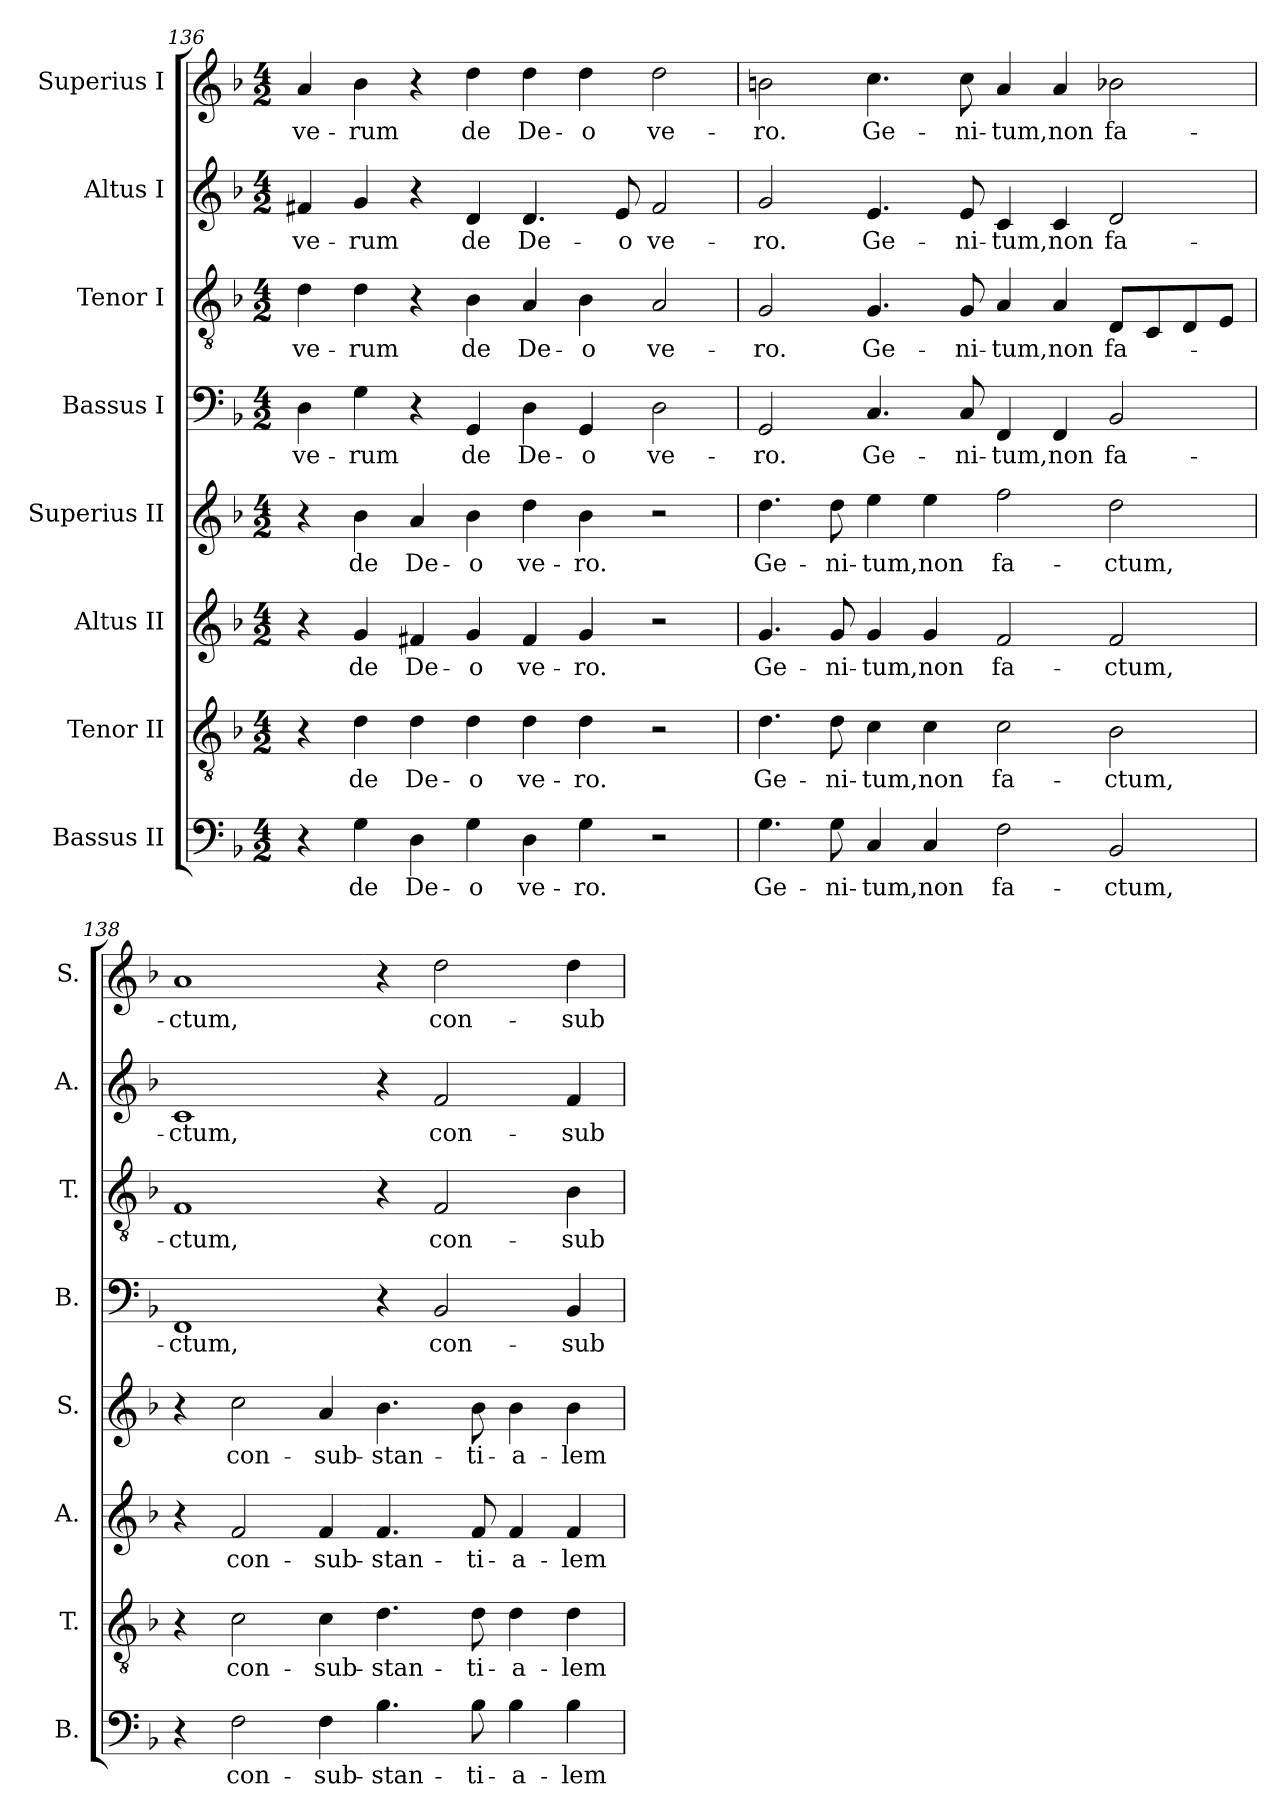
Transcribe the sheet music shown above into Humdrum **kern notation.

**kern	**text	**kern	**text	**kern	**text	**kern	**text	**kern	**text	**kern	**text	**kern	**text	**kern	**text
*part8	*part8	*part7	*part7	*part6	*part6	*part5	*part5	*part4	*part4	*part3	*part3	*part2	*part2	*part1	*part1
*staff8	*staff8	*staff7	*staff7	*staff6	*staff6	*staff5	*staff5	*staff4	*staff4	*staff3	*staff3	*staff2	*staff2	*staff1	*staff1
*I"Bassus II	*	*I"Tenor II	*	*I"Altus II	*	*I"Superius II	*	*I"Bassus I	*	*I"Tenor I	*	*I"Altus I	*	*I"Superius I	*
*I'B.	*	*I'T.	*	*I'A.	*	*I'S.	*	*I'B.	*	*I'T.	*	*I'A.	*	*I'S.	*
*clefF4	*	*clefGv2	*	*clefG2	*	*clefG2	*	*clefF4	*	*clefGv2	*	*clefG2	*	*clefG2	*
*	*	*ITrd7c12	*	*	*	*	*	*	*	*ITrd7c12	*	*	*	*	*
*k[b-]	*	*k[b-]	*	*k[b-]	*	*k[b-]	*	*k[b-]	*	*k[b-]	*	*k[b-]	*	*k[b-]	*
*d:	*	*d:	*	*d:	*	*d:	*	*d:	*	*d:	*	*d:	*	*d:	*
*M4/2	*	*M4/2	*	*M4/2	*	*M4/2	*	*M4/2	*	*M4/2	*	*M4/2	*	*M4/2	*
=136	=136	=136	=136	=136	=136	=136	=136	=136	=136	=136	=136	=136	=136	=136	=136
!	!	!	!	!	!	!	!	!	!LO:LY:b	!	!LO:LY:b	!	!LO:LY:b	!	!LO:LY:b
4r	.	4r	.	4r	.	4r	.	4D\	ve-	4D\	ve-	4f#X/	ve-	4a/	ve-
!	!LO:LY:b	!	!LO:LY:b	!	!LO:LY:b	!	!LO:LY:b	!	!LO:LY:b	!	!LO:LY:b	!	!LO:LY:b	!	!LO:LY:b
4G\	de	4D\	de	4g/	de	4b-\	de	4G\	-rum	4D\	-rum	4g/	-rum	4b-\	-rum
!	!LO:LY:b	!	!LO:LY:b	!	!LO:LY:b	!	!LO:LY:b	!	!	!	!	!	!	!	!
4D\	De-	4D\	De-	4f#X/	De-	4a/	De-	4r	.	4r	.	4r	.	4r	.
!	!LO:LY:b	!	!LO:LY:b	!	!LO:LY:b	!	!LO:LY:b	!	!LO:LY:b	!	!LO:LY:b	!	!LO:LY:b	!	!LO:LY:b
4G\	-o	4D\	-o	4g/	-o	4b-\	-o	4GG/	de	4BB-\	de	4d/	de	4dd\	de
!	!LO:LY:b	!	!LO:LY:b	!	!LO:LY:b	!	!LO:LY:b	!	!LO:LY:b	!	!LO:LY:b	!	!LO:LY:b	!	!LO:LY:b
4D\	ve-	4D\	ve-	4f#/	ve-	4dd\	ve-	4D\	De-	4AA/	De-	4.d/	De-	4dd\	De-
!	!LO:LY:b	!	!LO:LY:b	!	!LO:LY:b	!	!LO:LY:b	!	!LO:LY:b	!	!LO:LY:b	!	!	!	!LO:LY:b
4G\	-ro.	4D\	-ro.	4g/	-ro.	4b-\	-ro.	4GG/	-o	4BB-\	-o	.	.	4dd\	-o
!	!	!	!	!	!	!	!	!	!	!	!	!	!LO:LY:b	!	!
.	.	.	.	.	.	.	.	.	.	.	.	8e/	-o	.	.
!	!	!	!	!	!	!	!	!	!LO:LY:b	!	!LO:LY:b	!	!LO:LY:b	!	!LO:LY:b
2r	.	2r	.	2r	.	2r	.	2D\	ve-	2AA/	ve-	2f#/	ve-	2dd\	ve-
!!LO:LB:g=z
=137	=137	=137	=137	=137	=137	=137	=137	=137	=137	=137	=137	=137	=137	=137	=137
!	!LO:LY:b	!	!LO:LY:b	!	!LO:LY:b	!	!LO:LY:b	!	!LO:LY:b	!	!LO:LY:b	!	!LO:LY:b	!	!LO:LY:b
4.G\	Ge-	4.D\	Ge-	4.g/	Ge-	4.dd\	Ge-	2GG/	-ro.	2GG/	-ro.	2g/	-ro.	2bn\	-ro.
!	!LO:LY:b	!	!LO:LY:b	!	!LO:LY:b	!	!LO:LY:b	!	!	!	!	!	!	!	!
8G\	-ni-	8D\	-ni-	8g/	-ni-	8dd\	-ni-	.	.	.	.	.	.	.	.
!	!LO:LY:b	!	!LO:LY:b	!	!LO:LY:b	!	!LO:LY:b	!	!LO:LY:b	!	!LO:LY:b	!	!LO:LY:b	!	!LO:LY:b
4C/	-tum,	4C\	-tum,	4g/	-tum,	4ee\	-tum,	4.C/	Ge-	4.GG/	Ge-	4.e/	Ge-	4.cc\	Ge-
!	!LO:LY:b	!	!LO:LY:b	!	!LO:LY:b	!	!LO:LY:b	!	!	!	!	!	!	!	!
4C/	non	4C\	non	4g/	non	4ee\	non	.	.	.	.	.	.	.	.
!	!	!	!	!	!	!	!	!	!LO:LY:b	!	!LO:LY:b	!	!LO:LY:b	!	!LO:LY:b
.	.	.	.	.	.	.	.	8C/	-ni-	8GG/	-ni-	8e/	-ni-	8cc\	-ni-
!	!LO:LY:b	!	!LO:LY:b	!	!LO:LY:b	!	!LO:LY:b	!	!LO:LY:b	!	!LO:LY:b	!	!LO:LY:b	!	!LO:LY:b
2F\	fa-	2C\	fa-	2f/	fa-	2ff\	fa-	4FF/	-tum,	4AA/	-tum,	4c/	-tum,	4a/	-tum,
!	!	!	!	!	!	!	!	!	!LO:LY:b	!	!LO:LY:b	!	!LO:LY:b	!	!LO:LY:b
.	.	.	.	.	.	.	.	4FF/	non	4AA/	non	4c/	non	4a/	non
!	!LO:LY:b	!	!LO:LY:b	!	!LO:LY:b	!	!LO:LY:b	!	!LO:LY:b	!	!LO:LY:b	!	!LO:LY:b	!	!LO:LY:b
2BB-/	-ctum,	2BB-\	-ctum,	2f/	-ctum,	2dd\	-ctum,	2BB-/	fa-	8DD/L	fa-	2d/	fa-	2b-X\	fa-
.	.	.	.	.	.	.	.	.	.	8CC/	.	.	.	.	.
.	.	.	.	.	.	.	.	.	.	8DD/	.	.	.	.	.
.	.	.	.	.	.	.	.	.	.	8EE/J	.	.	.	.	.
=138	=138	=138	=138	=138	=138	=138	=138	=138	=138	=138	=138	=138	=138	=138	=138
!	!	!	!	!	!	!	!	!	!LO:LY:b	!	!LO:LY:b	!	!LO:LY:b	!	!LO:LY:b
4r	.	4r	.	4r	.	4r	.	1FF	-ctum,	1FF	-ctum,	1c	-ctum,	1a	-ctum,
!	!LO:LY:b	!	!LO:LY:b	!	!LO:LY:b	!	!LO:LY:b	!	!	!	!	!	!	!	!
2F\	con-	2C\	con-	2f/	con-	2cc\	con-	.	.	.	.	.	.	.	.
!	!LO:LY:b	!	!LO:LY:b	!	!LO:LY:b	!	!LO:LY:b	!	!	!	!	!	!	!	!
4F\	-sub-	4C\	-sub-	4f/	-sub-	4a/	-sub-	.	.	.	.	.	.	.	.
!	!LO:LY:b	!	!LO:LY:b	!	!LO:LY:b	!	!LO:LY:b	!	!	!	!	!	!	!	!
4.B-\	-stan-	4.D\	-stan-	4.f/	-stan-	4.b-\	-stan-	4r	.	4r	.	4r	.	4r	.
!	!	!	!	!	!	!	!	!	!LO:LY:b	!	!LO:LY:b	!	!LO:LY:b	!	!LO:LY:b
.	.	.	.	.	.	.	.	2BB-/	con-	2FF/	con-	2f/	con-	2dd\	con-
!	!LO:LY:b	!	!LO:LY:b	!	!LO:LY:b	!	!LO:LY:b	!	!	!	!	!	!	!	!
8B-\	-ti-	8D\	-ti-	8f/	-ti-	8b-\	-ti-	.	.	.	.	.	.	.	.
!	!LO:LY:b	!	!LO:LY:b	!	!LO:LY:b	!	!LO:LY:b	!	!	!	!	!	!	!	!
4B-\	-a-	4D\	-a-	4f/	-a-	4b-\	-a-	.	.	.	.	.	.	.	.
!	!LO:LY:b	!	!LO:LY:b	!	!LO:LY:b	!	!LO:LY:b	!	!LO:LY:b	!	!LO:LY:b	!	!LO:LY:b	!	!LO:LY:b
4B-\	-lem	4D\	-lem	4f/	-lem	4b-\	-lem	4BB-/	-sub-	4BB-\	-sub-	4f/	-sub-	4dd\	-sub-
=	=	=	=	=	=	=	=	=	=	=	=	=	=	=	=
*-	*-	*-	*-	*-	*-	*-	*-	*-	*-	*-	*-	*-	*-	*-	*-
